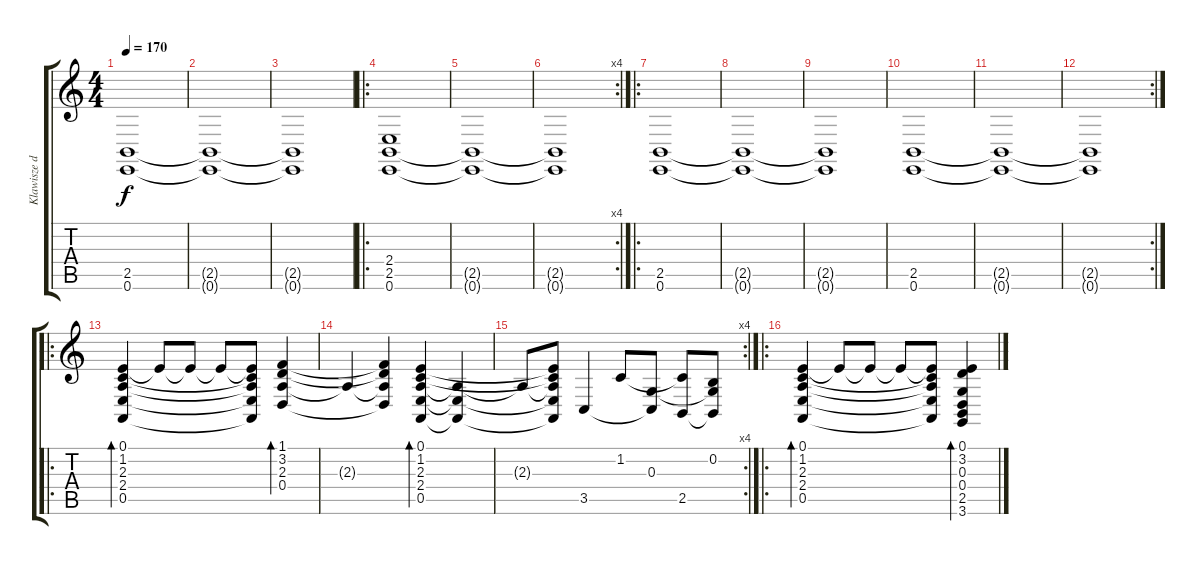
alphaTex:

\track ("Klawisze doubled" "Klawisze d") {instrument seashore}
\staff {score tabs}
\tuning (E4 B3 G3 D3 A2 E2) {hide}
\ts (4 4)
\tempo 170
\clef g2
\ks c
(2.5{t} 0.6{t}).1{dy f} |
(2.5{t} 0.6{t}).1 |
(2.5{t} 0.6{t}).1 |
\ro
(2.4 2.5 0.6).1 |
(2.5{t} 0.6{t}).1 |
\rc 4
(2.5{t} 0.6{t}).1 |
\ro
(2.5 0.6).1 |
(2.5{t} 0.6{t}).1 |
(2.5{t} 0.6{t}).1 |
(2.5 0.6).1 |
(2.5{t} 0.6{t}).1 |
\rc 2
(2.5{t} 0.6{t}).1 |
\ro
(0.1 1.2 2.3 2.4 0.5).4{bd 240 instrument stringensemble2} 0.1{t}.8 0.1{t}.8 0.1{t}.8 (0.1{t} 1.2{t} 2.3{t} 2.4{t} 0.5{t}).8 (1.1 3.2 2.3 0.4).4{bd 240} |
2.3{t}.4 (1.1{t} 3.2{t} 2.3{t} 0.4{t}).4 (0.1 1.2 2.3 2.4 0.5).4{bd 240} (2.3{t} 2.4{t} 0.5{t}).4 |
\rc 4
2.3{t}.8 (0.1{t} 1.2{t} 2.3{t} 2.4{t} 0.5{t}).8 3.5.4 1.2.8 (0.3 3.5{t}).8 (1.2{t} 2.5).8 (0.2 0.3{t} 2.5{t}).8 |
\ro
(0.1 1.2 2.3 2.4 0.5).4{bd 240} 0.1{t}.8 0.1{t}.8 0.1{t}.8 (0.1{t} 1.2{t} 2.3{t} 2.4{t} 0.5{t}).8 (0.1 3.2 0.3 0.4 2.5 3.6).4{bd 240}
